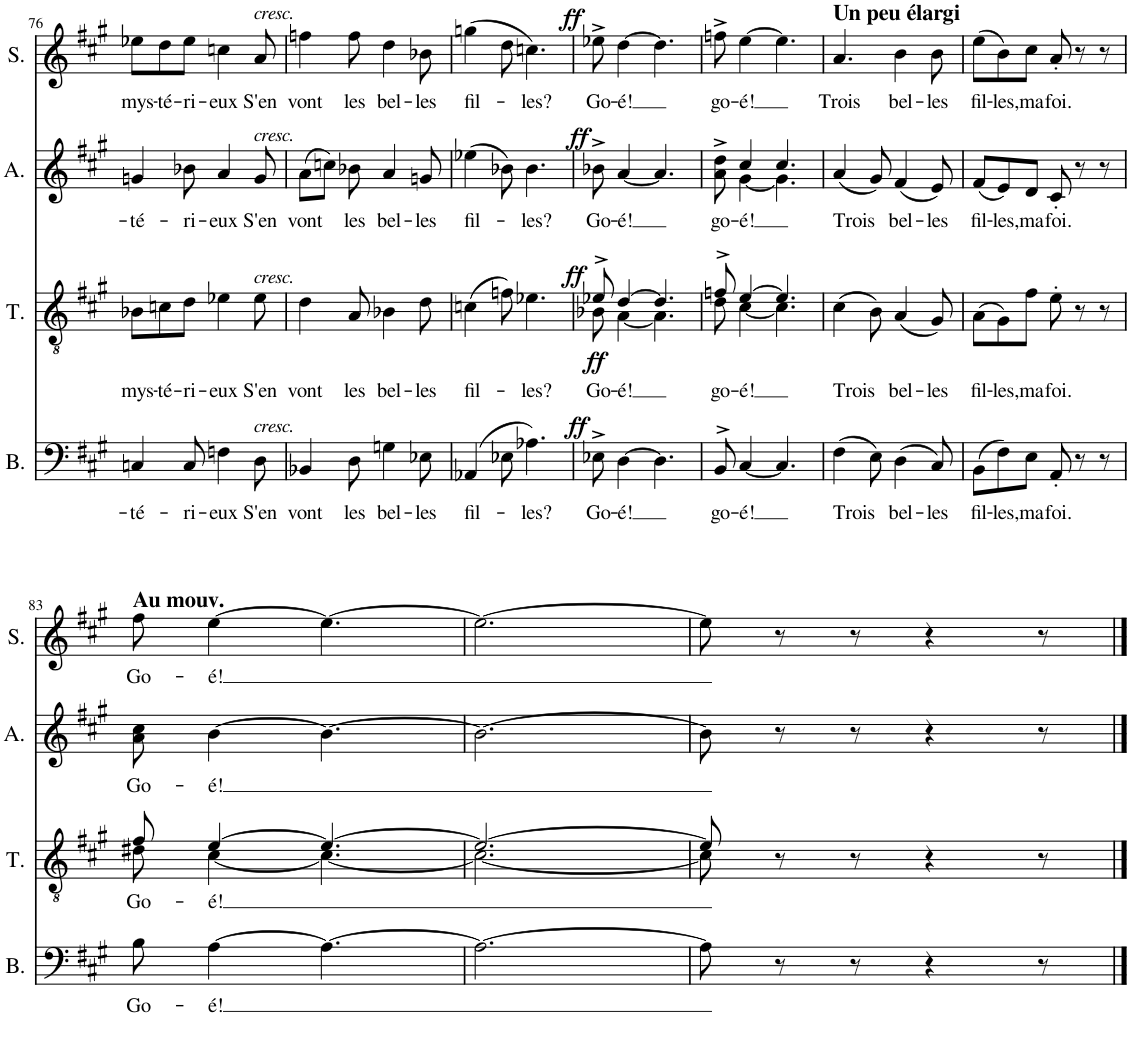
**kern	**text	**dynam	**kern	**text	**dynam	**kern	**text	**dynam	**kern	**text	**dynam
*part4	*part4	*part4	*part3	*part3	*part3	*part2	*part2	*part2	*part1	*part1	*part1
*staff4	*staff4	*staff4	*staff3	*staff3	*staff3	*staff2	*staff2	*staff2	*staff1	*staff1	*staff1
*I"Basse	*	*	*I"Ténor	*	*	*I"Alto	*	*	*I"Soprano	*	*
*I'B.	*	*	*I'T.	*	*	*I'A.	*	*	*I'S.	*	*
!!LO:PB:g=z
*clefF4	*	*	*clefGv2	*	*	*clefG2	*	*	*clefG2	*	*
*k[f#c#g#]	*	*	*k[f#c#g#]	*	*	*k[f#c#g#]	*	*	*k[f#c#g#]	*	*
*M6/8	*	*	*M6/8	*	*	*M6/8	*	*	*M6/8	*	*
=76	=76	=76	=76	=76	=76	=76	=76	=76	=76	=76	=76
!	!LO:LY:b	!	!	!LO:LY:b	!	!	!LO:LY:b	!	!	!LO:LY:b	!
4Cn/	-té-	.	8B-X\L	mys-	.	4gn/	-té-	.	8ee-X\L	mys-	.
!	!	!	!	!LO:LY:b	!	!	!	!	!	!LO:LY:b	!
.	.	.	8cn\	-té-	.	.	.	.	8dd\	-té-	.
!	!LO:LY:b	!	!	!LO:LY:b	!	!	!LO:LY:b	!	!	!LO:LY:b	!
8C/	-ri-	.	8d\J	-ri-	.	8b-X\	-ri-	.	8ee-\J	-ri-	.
!	!LO:LY:b	!	!	!LO:LY:b	!	!	!LO:LY:b	!	!	!LO:LY:b	!
4Fn\	-eux	.	4e-X\	-eux	.	4a/	-eux	.	4ccn\	-eux	.
!	!	!	!	!	!	!	!	!	!LO:TX:a:i:t=cresc.	!	!
!	!	!	!	!	!	!LO:TX:a:i:t=cresc.	!	!	!	!	!
!	!	!	!LO:TX:a:i:t=cresc.	!	!	!	!	!	!	!	!
!LO:TX:a:i:t=cresc.	!	!	!	!	!	!	!	!	!	!	!
!	!LO:LY:b	!	!	!LO:LY:b	!	!	!LO:LY:b	!	!	!LO:LY:b	!
8D\	S'en	.	8e-\	S'en	.	8g/	S'en	.	8a/	S'en	.
=77	=77	=77	=77	=77	=77	=77	=77	=77	=77	=77	=77
!	!LO:LY:b	!	!	!LO:LY:b	!	!	!LO:LY:b	!	!	!LO:LY:b	!
4BB-X/	vont	.	4d\	vont	.	(8a\L	vont	.	4ffn\	vont	.
.	.	.	.	.	.	8ccn\J)	.	.	.	.	.
!	!LO:LY:b	!	!	!LO:LY:b	!	!	!LO:LY:b	!	!	!LO:LY:b	!
8D\	les	.	8A/	les	.	8b-X\	les	.	8ff\	les	.
!	!LO:LY:b	!	!	!LO:LY:b	!	!	!LO:LY:b	!	!	!LO:LY:b	!
4Gn\	bel-	.	4B-X\	bel-	.	4a/	bel-	.	4dd\	bel-	.
!	!LO:LY:b	!	!	!LO:LY:b	!	!	!LO:LY:b	!	!	!LO:LY:b	!
8E-X\	-les	.	8d\	-les	.	8gn/	-les	.	8b-X\	-les	.
=78	=78	=78	=78	=78	=78	=78	=78	=78	=78	=78	=78
!	!LO:LY:b	!	!	!LO:LY:b	!	!	!LO:LY:b	!	!	!LO:LY:b	!
(4AA-X/	fil-	.	(4cn\	fil-	.	(4ee-X\	fil-	.	(4ggn\	fil-	.
8E-X\	.	.	8fn\)	.	.	8b-X\)	.	.	8dd\	.	.
!	!LO:LY:b	!	!	!LO:LY:b	!	!	!LO:LY:b	!	!	!LO:LY:b	!
4.A-X\)	-les?	.	4.e-X\	-les?	.	4.b-\	-les?	.	4.ccn\)	-les?	.
=79	=79	=79	=79	=79	=79	=79	=79	=79	=79	=79	=79
!	!LO:LY:b	!LO:DY:a	!	!LO:LY:b	!LO:DY:a	!	!LO:LY:b	!	!	!LO:LY:b	!
*	*	*	*^	*	*	*	*	*	*	*	*
!	!	!	!	!	!	!LO:DY:n=1:b	!	!	!LO:DY:a	!	!	!LO:DY:a
8E-X^\	Go-	ff	8e-X^/	8B-X\	Go-	ff ff	8b-X^>\	Go-	ff	8ee-X^\	Go-	ff
!	!LO:LY:b	!	!	!	!LO:LY:b	!	!	!LO:LY:b	!	!	!LO:LY:b	!
[4D\	-é!	.	[4d/	[4A\	-é!	.	[4a/	-é!	.	[4dd\	-é!	.
4.D\]	.	.	4.d/]	4.A\]	.	.	4.a/]	.	.	4.dd\]	.	.
=80	=80	=80	=80	=80	=80	=80	=80	=80	=80	=80	=80	=80
!	!LO:LY:b	!	!	!	!LO:LY:b	!	!	!LO:LY:b	!	!	!LO:LY:b	!
*	*	*	*	*	*	*	*^	*	*	*	*	*
8BB^>/	go-	.	8fn^/	8d\	go-	.	8a\^ 8dd\^	8ryy	go-	.	8ffn^\	go-	.
!	!LO:LY:b	!	!	!	!LO:LY:b	!	!	!	!LO:LY:b	!	!	!LO:LY:b	!
[4C#/	-é!	.	[4e/	[4c#\	-é!	.	4cc#/	[4g#\	-é!	.	[4ee\	-é!	.
4.C#/]	.	.	4.e/]	4.c#\]	.	.	4.cc#/	4.g#\]	.	.	4.ee\]	.	.
=81	=81	=81	=81	=81	=81	=81	=81	=81	=81	=81	=81	=81	=81
!	!	!	!	!	!	!	!	!	!	!	!LO:TX:a:B:t=Un peu élargi	!	!
!	!LO:LY:b	!	!	!	!LO:LY:b	!	!	!	!LO:LY:b	!	!	!LO:LY:b	!
*	*	*	*v	*v	*	*	*	*	*	*	*	*	*
*	*	*	*	*	*	*v	*v	*	*	*	*	*
(4F#\	Trois	.	(4c#\	Trois	.	(4a/	Trois	.	4.a/	Trois	.
8E\)	.	.	8B\)	.	.	8g#/)	.	.	.	.	.
!	!LO:LY:b	!	!	!LO:LY:b	!	!	!LO:LY:b	!	!	!LO:LY:b	!
(4D\	bel-	.	(4A/	bel-	.	(4f#/	bel-	.	4b\	bel-	.
!	!LO:LY:b	!	!	!LO:LY:b	!	!	!LO:LY:b	!	!	!LO:LY:b	!
8C#/)	-les	.	8G#/)	-les	.	8e/)	-les	.	8b\	-les	.
=82	=82	=82	=82	=82	=82	=82	=82	=82	=82	=82	=82
!	!LO:LY:b	!	!	!LO:LY:b	!	!	!LO:LY:b	!	!	!LO:LY:b	!
(8BB\L	fil-	.	(8A\L	fil-	.	(8f#/L	fil-	.	(8ee\L	fil-	.
!	!LO:LY:b	!	!	!LO:LY:b	!	!	!LO:LY:b	!	!	!LO:LY:b	!
8F#\)	-les,	.	8G#\)	-les,	.	8e/)	-les,	.	8b\)	-les,	.
!	!LO:LY:b	!	!	!LO:LY:b	!	!	!LO:LY:b	!	!	!LO:LY:b	!
8E\J	ma	.	8f#\J	ma	.	8d/J	ma	.	8cc#\J	ma	.
!	!LO:LY:b	!	!	!LO:LY:b	!	!	!LO:LY:b	!	!	!LO:LY:b	!
8AA'/	foi.	.	8e'\	foi.	.	8c#'/	foi.	.	8a'/	foi.	.
8r	.	.	8r	.	.	8r	.	.	8r	.	.
8r	.	.	8r	.	.	8r	.	.	8r	.	.
!!LO:LB:g=z
=83	=83	=83	=83	=83	=83	=83	=83	=83	=83	=83	=83
!	!	!	!	!	!	!	!	!	!LO:TX:a:B:t=Au mouv.	!	!
!	!LO:LY:b	!	!	!LO:LY:b	!	!	!LO:LY:b	!	!	!LO:LY:b	!
*	*	*	*^	*	*	*	*	*	*	*	*
8B\	Go-	.	8f#/	8d#X\	Go-	.	8a\ 8cc#\	Go-	.	8ff#\	Go-	.
!	!LO:LY:b	!	!	!	!LO:LY:b	!	!	!LO:LY:b	!	!	!LO:LY:b	!
[4A\	-é!	.	[4e/	[4c#\	-é!	.	[4b\	-é!	.	[4ee\	-é!	.
4.A\_	.	.	4.e/_	4.c#\_	.	.	4.b\_	.	.	4.ee\_	.	.
=84	=84	=84	=84	=84	=84	=84	=84	=84	=84	=84	=84	=84
2.A\_	.	.	2.e/_	2.c#\_	.	.	2.b\_	.	.	2.ee\_	.	.
=85	=85	=85	=85	=85	=85	=85	=85	=85	=85	=85	=85	=85
8A\]	.	.	8e/]	8c#\]	.	.	8b\]	.	.	8ee\]	.	.
8r	.	.	8r	2ryy	.	.	8r	.	.	8r	.	.
8r	.	.	8r	.	.	.	8r	.	.	8r	.	.
4r	.	.	4r	.	.	.	4r	.	.	4r	.	.
8r	.	.	8r	8ryy	.	.	8r	.	.	8r	.	.
*	*	*	*v	*v	*	*	*	*	*	*	*	*
==	==	==	==	==	==	==	==	==	==	==	==
*-	*-	*-	*-	*-	*-	*-	*-	*-	*-	*-	*-
